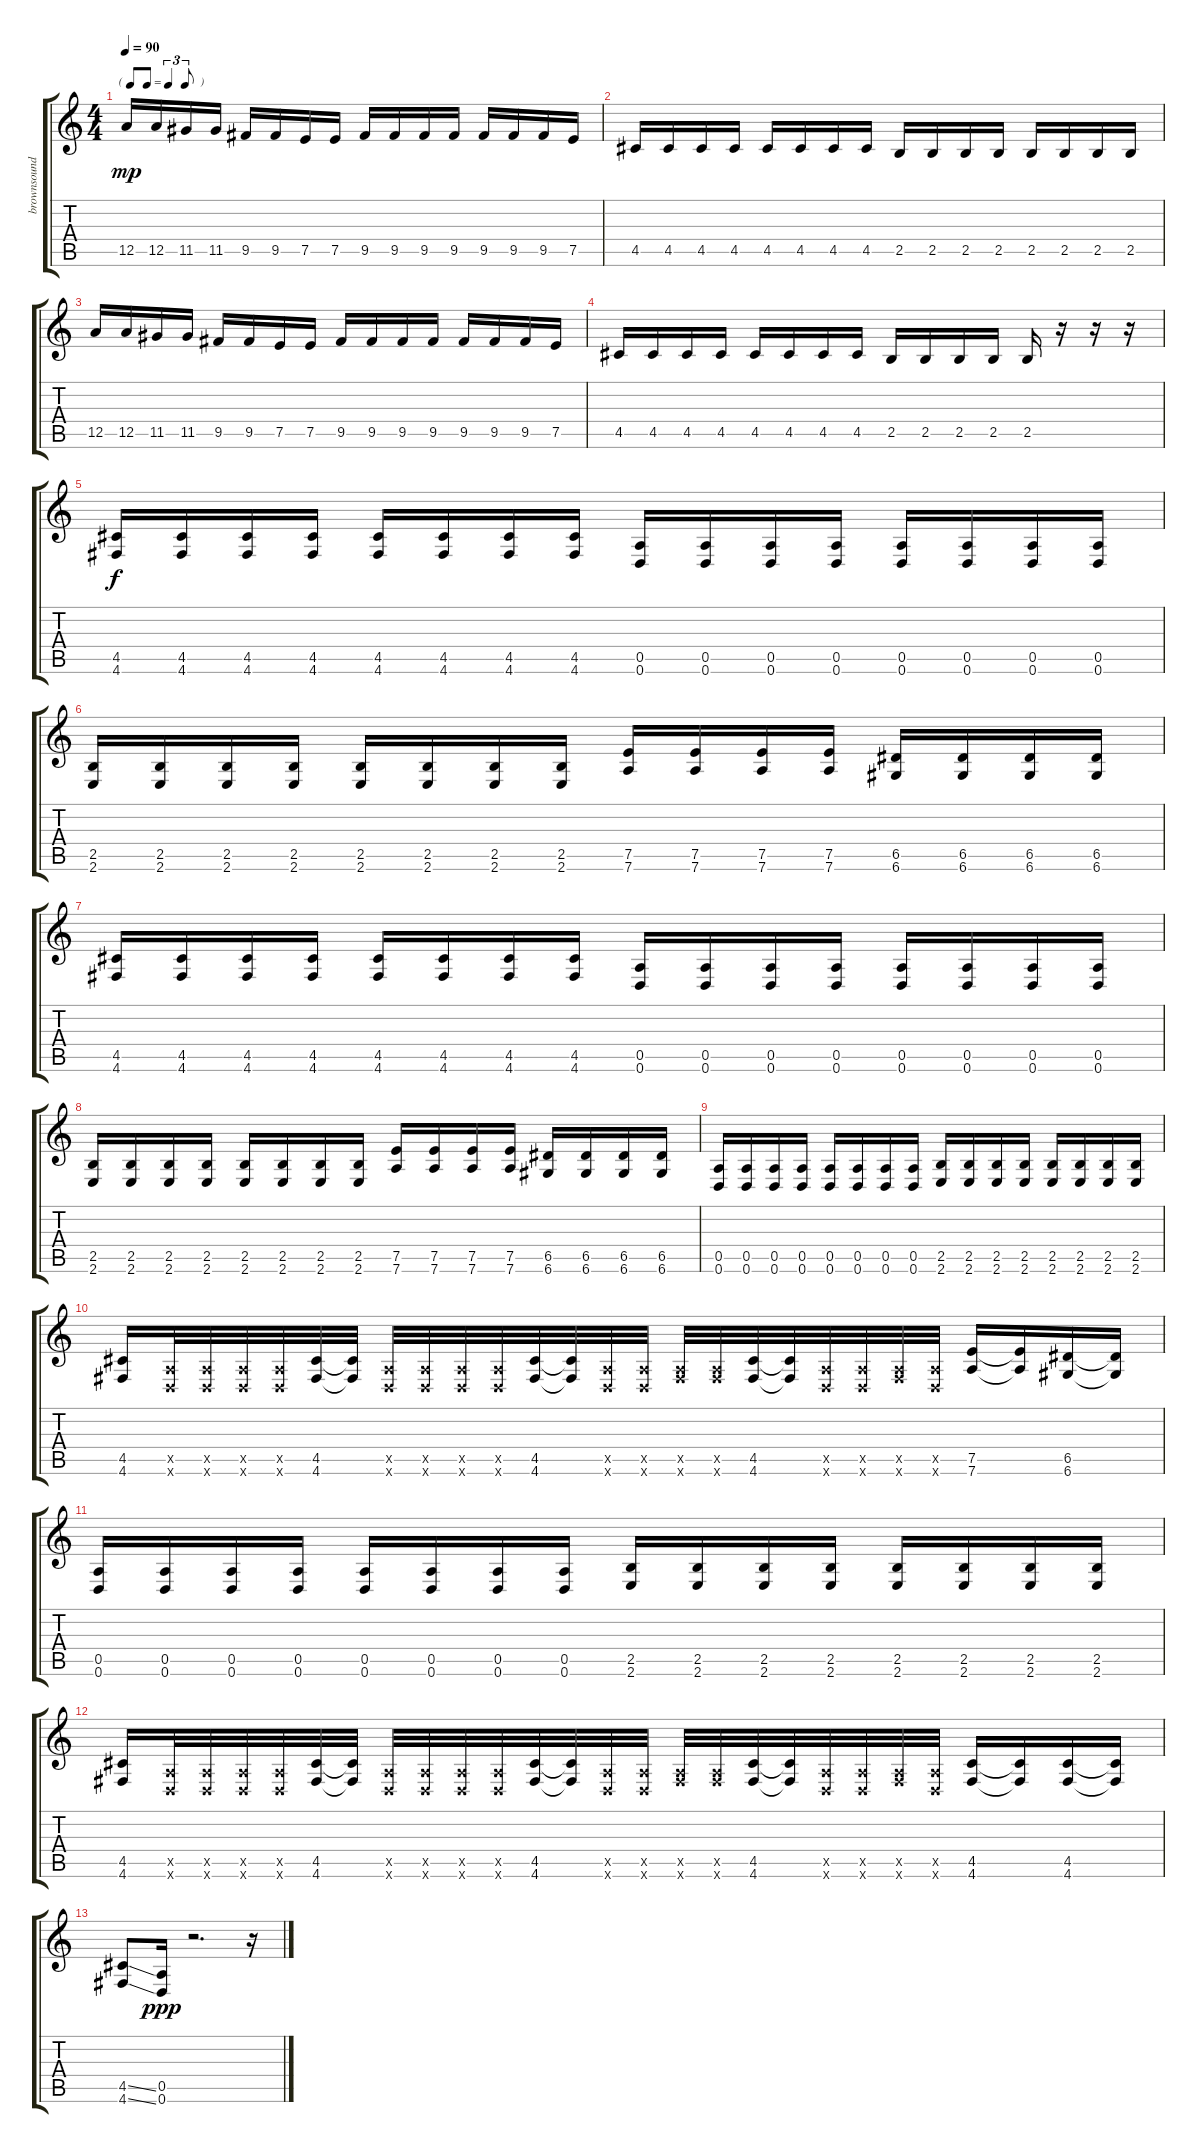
\track ("brownsound" "brownsound") {instrument distortionguitar}
\staff {score tabs}
\tuning (E4 B3 G3 D3 A2 D2) {hide}
\ts (4 4)
\tf triplet8th
\tempo 90
\clef g2
\ks c
12.5.16{dy mp} 12.5.16 11.5.16 11.5.16 9.5.16 9.5.16 7.5.16 7.5.16 9.5.16 9.5.16 9.5.16 9.5.16 9.5.16 9.5.16 9.5.16 7.5.16 |
4.5.16 4.5.16 4.5.16 4.5.16 4.5.16 4.5.16 4.5.16 4.5.16 2.5.16 2.5.16 2.5.16 2.5.16 2.5.16 2.5.16 2.5.16 2.5.16 |
12.5.16 12.5.16 11.5.16 11.5.16 9.5.16 9.5.16 7.5.16 7.5.16 9.5.16 9.5.16 9.5.16 9.5.16 9.5.16 9.5.16 9.5.16 7.5.16 |
4.5.16 4.5.16 4.5.16 4.5.16 4.5.16 4.5.16 4.5.16 4.5.16 2.5.16 2.5.16 2.5.16 2.5.16 2.5.16 r.16 r.16 r.16 |
(4.5 4.6).16{dy f volume 16} (4.5 4.6).16 (4.5 4.6).16 (4.5 4.6).16 (4.5 4.6).16 (4.5 4.6).16 (4.5 4.6).16 (4.5 4.6).16 (0.5 0.6).16 (0.5 0.6).16 (0.5 0.6).16 (0.5 0.6).16 (0.5 0.6).16 (0.5 0.6).16 (0.5 0.6).16 (0.5 0.6).16 |
(2.5 2.6).16 (2.5 2.6).16 (2.5 2.6).16 (2.5 2.6).16 (2.5 2.6).16 (2.5 2.6).16 (2.5 2.6).16 (2.5 2.6).16 (7.5 7.6).16 (7.5 7.6).16 (7.5 7.6).16 (7.5 7.6).16 (6.5 6.6).16 (6.5 6.6).16 (6.5 6.6).16 (6.5 6.6).16 |
(4.5 4.6).16 (4.5 4.6).16 (4.5 4.6).16 (4.5 4.6).16 (4.5 4.6).16 (4.5 4.6).16 (4.5 4.6).16 (4.5 4.6).16 (0.5 0.6).16 (0.5 0.6).16 (0.5 0.6).16 (0.5 0.6).16 (0.5 0.6).16 (0.5 0.6).16 (0.5 0.6).16 (0.5 0.6).16 |
(2.5 2.6).16 (2.5 2.6).16 (2.5 2.6).16 (2.5 2.6).16 (2.5 2.6).16 (2.5 2.6).16 (2.5 2.6).16 (2.5 2.6).16 (7.5 7.6).16 (7.5 7.6).16 (7.5 7.6).16 (7.5 7.6).16 (6.5 6.6).16 (6.5 6.6).16 (6.5 6.6).16 (6.5 6.6).16 |
(0.5 0.6).16 (0.5 0.6).16 (0.5 0.6).16 (0.5 0.6).16 (0.5 0.6).16 (0.5 0.6).16 (0.5 0.6).16 (0.5 0.6).16 (2.5 2.6).16 (2.5 2.6).16 (2.5 2.6).16 (2.5 2.6).16 (2.5 2.6).16 (2.5 2.6).16 (2.5 2.6).16 (2.5 2.6).16 |
(4.5 4.6).16 (0.5{x} 0.6{x}).32 (0.5{x} 0.6{x}).32 (0.5{x} 0.6{x}).32 (0.5{x} 0.6{x}).32 (4.5 4.6).32 (4.5{t} 4.6{t}).32 (0.5{x} 0.6{x}).32 (0.5{x} 0.6{x}).32 (0.5{x} 0.6{x}).32 (0.5{x} 0.6{x}).32 (4.5 4.6).32 (4.5{t} 4.6{t}).32 (0.5{x} 0.6{x}).32 (0.5{x} 0.6{x}).32 (0.5{x} 4.6{x}).32 (0.5{x} 4.6{x}).32 (4.5 4.6).32 (4.5{t} 4.6{t}).32 (0.5{x} 0.6{x}).32 (0.5{x} 0.6{x}).32 (0.5{x} 4.6{x}).32 (0.5{x} 0.6{x}).32 (7.5 7.6).16 (7.5{t} 7.6{t}).16 (6.5 6.6).16 (6.5{t} 6.6{t}).16 |
(0.5 0.6).16 (0.5 0.6).16 (0.5 0.6).16 (0.5 0.6).16 (0.5 0.6).16 (0.5 0.6).16 (0.5 0.6).16 (0.5 0.6).16 (2.5 2.6).16 (2.5 2.6).16 (2.5 2.6).16 (2.5 2.6).16 (2.5 2.6).16 (2.5 2.6).16 (2.5 2.6).16 (2.5 2.6).16 |
(4.5 4.6).16 (0.5{x} 0.6{x}).32 (0.5{x} 0.6{x}).32 (0.5{x} 0.6{x}).32 (0.5{x} 0.6{x}).32 (4.5 4.6).32 (4.5{t} 4.6{t}).32 (0.5{x} 0.6{x}).32 (0.5{x} 0.6{x}).32 (0.5{x} 0.6{x}).32 (0.5{x} 0.6{x}).32 (4.5 4.6).32 (4.5{t} 4.6{t}).32 (0.5{x} 0.6{x}).32 (0.5{x} 0.6{x}).32 (0.5{x} 4.6{x}).32 (0.5{x} 4.6{x}).32 (4.5 4.6).32 (4.5{t} 4.6{t}).32 (0.5{x} 0.6{x}).32 (0.5{x} 0.6{x}).32 (0.5{x} 4.6{x}).32 (0.5{x} 0.6{x}).32 (4.5 4.6).16 (4.5{t} 4.6{t}).16 (4.5 4.6).16 (4.5{t} 4.6{t}).16 |
(4.5{ss} 4.6{ss}).8 (0.5 0.6).16{dy ppp} r.2{d} r.16
